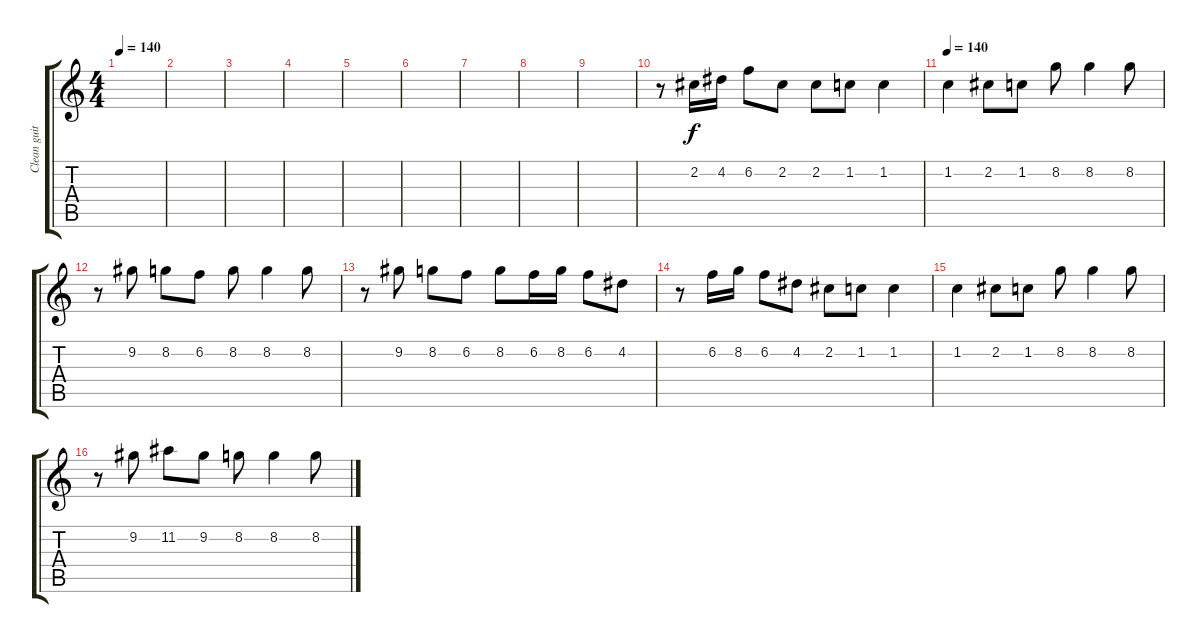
\track ("Clean guitar" "Clean guit") {instrument electricguitarjazz}
\staff {score tabs}
\tuning (E4 B3 G3 D3 A2 E2) {hide}
\ts (4 4)
\tempo 140
\clef g2
\ks c
|
|
|
|
|
|
|
|
|
r.8 2.2.16 4.2.16 6.2.8 2.2.8 2.2.8 1.2.8 1.2.4 |
\tempo 140
1.2.4 2.2.8 1.2.8 8.2.8 8.2.4 8.2.8 |
r.8 9.2.8 8.2.8 6.2.8 8.2.8 8.2.4 8.2.8 |
r.8 9.2.8 8.2.8 6.2.8 8.2.8 6.2.16 8.2.16 6.2.8 4.2.8 |
r.8 6.2.16 8.2.16 6.2.8 4.2.8 2.2.8 1.2.8 1.2.4 |
1.2.4 2.2.8 1.2.8 8.2.8 8.2.4 8.2.8 |
r.8 9.2.8 11.2.8 9.2.8 8.2.8 8.2.4 8.2.8
